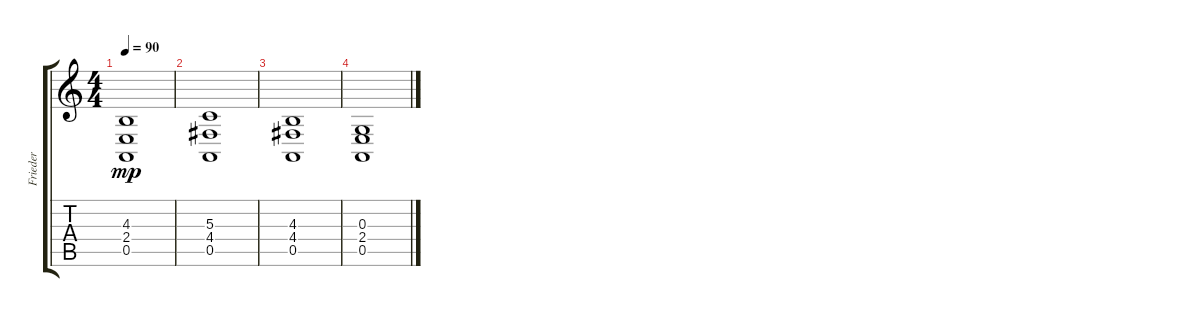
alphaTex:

\track ("Frieder" "Frieder") {instrument synthstrings2}
\staff {score tabs}
\tuning (E4 B3 G3 D3 A2 E2) {hide}
\ts (4 4)
\tempo 90
\clef g2
\ks c
(4.3 2.4 0.5).1{dy mp} |
(5.3 4.4 0.5).1 |
(4.3 4.4 0.5).1 |
(0.3 2.4 0.5).1
